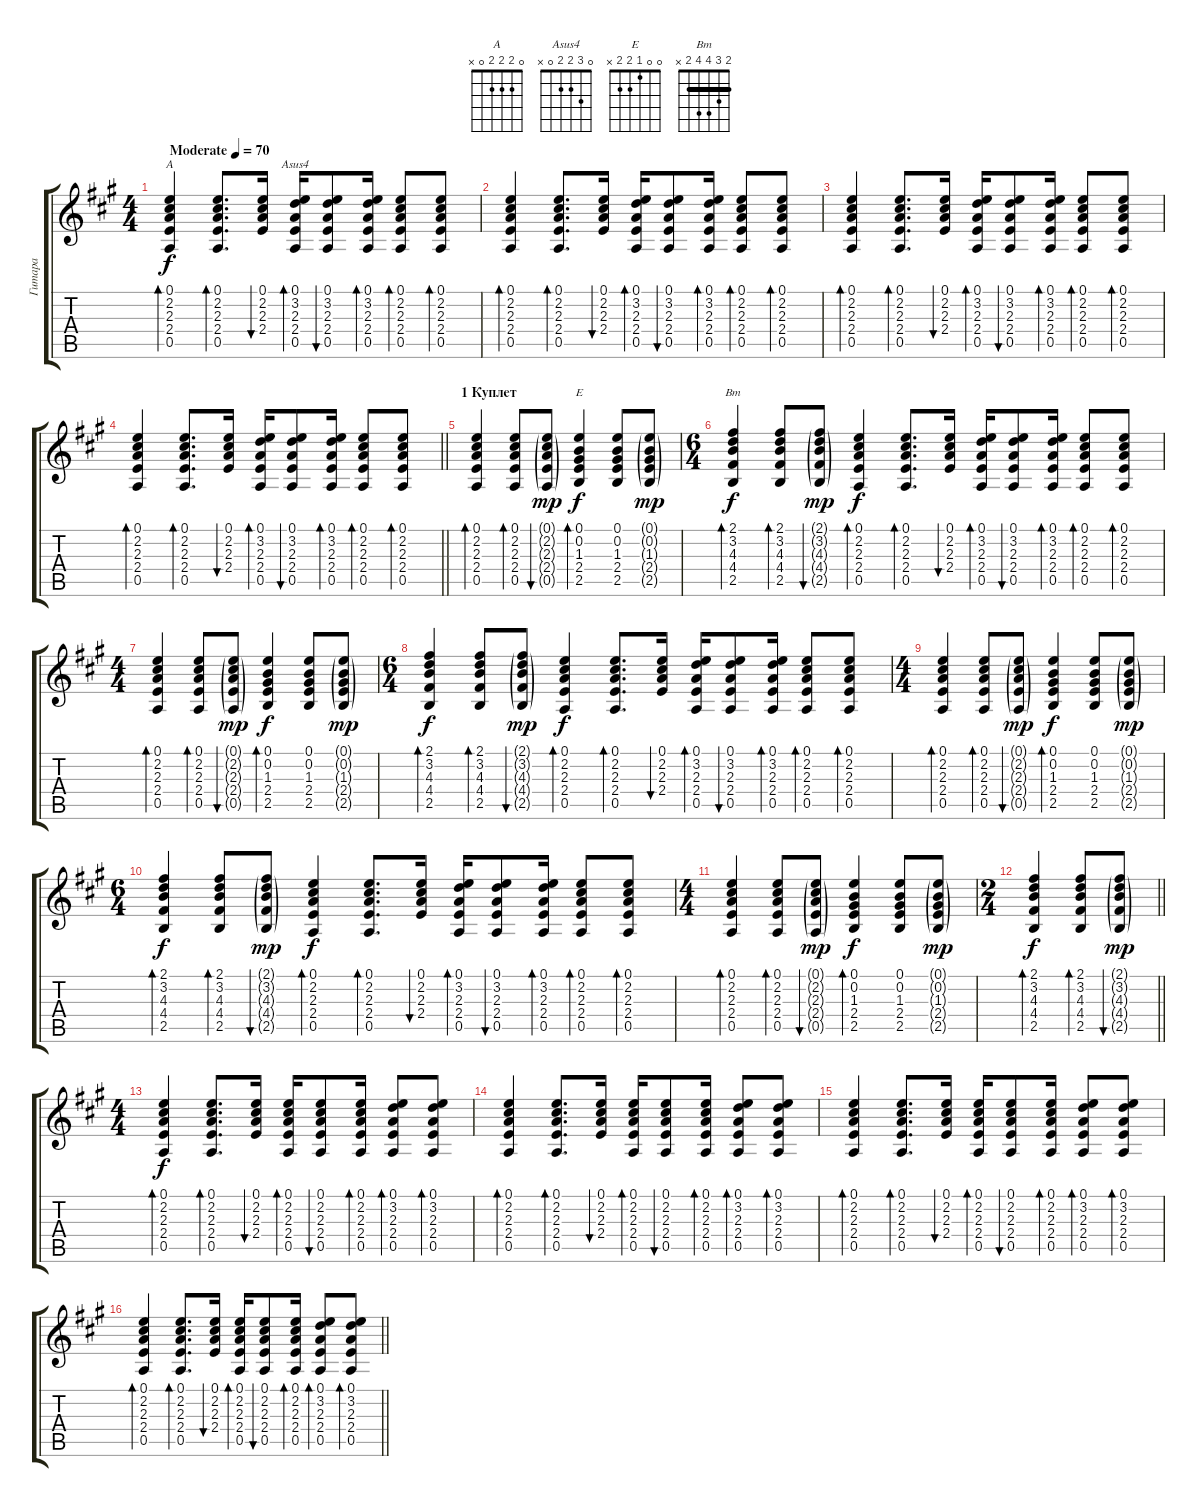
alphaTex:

\track ("Гитара" "Гитара") {instrument acousticguitarsteel}
\staff {score tabs}
\tuning (E4 B3 G3 D3 A2 E2) {hide}
\chord ("A" 0 2 2 2 0 x)
\chord ("Asus4" 0 3 2 2 0 x)
\chord ("E" 0 0 1 2 2 x)
\chord ("Bm" 2 3 4 4 2 x) {barre 2}
\ts (4 4)
\tempo (70 "Moderate")
\clef g2
\ks a
(0.1 2.2 2.3 2.4 0.5).4{bd 60 ch "A" dy f instrument acousticguitarsteel} (0.1 2.2 2.3 2.4 0.5).8{d bd 30} (0.1 2.2 2.3 2.4).16{bu 30} (0.1 3.2 2.3 2.4 0.5).16{bd 30 ch "Asus4"} (0.1 3.2 2.3 2.4 0.5).8{bu 30} (0.1 3.2 2.3 2.4 0.5).16{bd 30} (0.1 2.2 2.3 2.4 0.5).8{bd 30} (0.1 2.2 2.3 2.4 0.5).8{bd 30} |
(0.1 2.2 2.3 2.4 0.5).4{bd 60} (0.1 2.2 2.3 2.4 0.5).8{d bd 30} (0.1 2.2 2.3 2.4).16{bu 30} (0.1 3.2 2.3 2.4 0.5).16{bd 30} (0.1 3.2 2.3 2.4 0.5).8{bu 30} (0.1 3.2 2.3 2.4 0.5).16{bd 30} (0.1 2.2 2.3 2.4 0.5).8{bd 30} (0.1 2.2 2.3 2.4 0.5).8{bd 30} |
(0.1 2.2 2.3 2.4 0.5).4{bd 60} (0.1 2.2 2.3 2.4 0.5).8{d bd 30} (0.1 2.2 2.3 2.4).16{bu 30} (0.1 3.2 2.3 2.4 0.5).16{bd 30} (0.1 3.2 2.3 2.4 0.5).8{bu 30} (0.1 3.2 2.3 2.4 0.5).16{bd 30} (0.1 2.2 2.3 2.4 0.5).8{bd 30} (0.1 2.2 2.3 2.4 0.5).8{bd 30} |
\barLineRight lightlight
(0.1 2.2 2.3 2.4 0.5).4{bd 60} (0.1 2.2 2.3 2.4 0.5).8{d bd 30} (0.1 2.2 2.3 2.4).16{bu 30} (0.1 3.2 2.3 2.4 0.5).16{bd 30} (0.1 3.2 2.3 2.4 0.5).8{bu 30} (0.1 3.2 2.3 2.4 0.5).16{bd 30} (0.1 2.2 2.3 2.4 0.5).8{bd 30} (0.1 2.2 2.3 2.4 0.5).8{bd 30} |
\section ("" "1 Куплет")
(0.1 2.2 2.3 2.4 0.5).4{bd 60} (0.1 2.2 2.3 2.4 0.5).8{bd 60} (0.1{g} 2.2{g} 2.3{g} 2.4{g} 0.5{g}).8{bu 60 dy mp} (0.1 0.2 1.3 2.4 2.5).4{bd 60 ch "E" dy f} (0.1 0.2 1.3 2.4 2.5).8 (0.1{g} 0.2{g} 1.3{g} 2.4{g} 2.5{g}).8{dy mp} |
\ts (6 4)
(2.1 3.2 4.3 4.4 2.5).4{bd 60 ch "Bm" dy f} (2.1 3.2 4.3 4.4 2.5).8{bd 60} (2.1{g} 3.2{g} 4.3{g} 4.4{g} 2.5{g}).8{bu 60 dy mp} (0.1 2.2 2.3 2.4 0.5).4{bd 60 dy f} (0.1 2.2 2.3 2.4 0.5).8{d bd 30} (0.1 2.2 2.3 2.4).16{bu 30} (0.1 3.2 2.3 2.4 0.5).16{bd 30} (0.1 3.2 2.3 2.4 0.5).8{bu 30} (0.1 3.2 2.3 2.4 0.5).16{bd 30} (0.1 2.2 2.3 2.4 0.5).8{bd 30} (0.1 2.2 2.3 2.4 0.5).8{bd 30} |
\ts (4 4)
(0.1 2.2 2.3 2.4 0.5).4{bd 60} (0.1 2.2 2.3 2.4 0.5).8{bd 60} (0.1{g} 2.2{g} 2.3{g} 2.4{g} 0.5{g}).8{bu 60 dy mp} (0.1 0.2 1.3 2.4 2.5).4{bd 60 dy f} (0.1 0.2 1.3 2.4 2.5).8 (0.1{g} 0.2{g} 1.3{g} 2.4{g} 2.5{g}).8{dy mp} |
\ts (6 4)
(2.1 3.2 4.3 4.4 2.5).4{bd 60 dy f} (2.1 3.2 4.3 4.4 2.5).8{bd 60} (2.1{g} 3.2{g} 4.3{g} 4.4{g} 2.5{g}).8{bu 60 dy mp} (0.1 2.2 2.3 2.4 0.5).4{bd 60 dy f} (0.1 2.2 2.3 2.4 0.5).8{d bd 30} (0.1 2.2 2.3 2.4).16{bu 30} (0.1 3.2 2.3 2.4 0.5).16{bd 30} (0.1 3.2 2.3 2.4 0.5).8{bu 30} (0.1 3.2 2.3 2.4 0.5).16{bd 30} (0.1 2.2 2.3 2.4 0.5).8{bd 30} (0.1 2.2 2.3 2.4 0.5).8{bd 30} |
\ts (4 4)
(0.1 2.2 2.3 2.4 0.5).4{bd 60} (0.1 2.2 2.3 2.4 0.5).8{bd 60} (0.1{g} 2.2{g} 2.3{g} 2.4{g} 0.5{g}).8{bu 60 dy mp} (0.1 0.2 1.3 2.4 2.5).4{bd 60 dy f} (0.1 0.2 1.3 2.4 2.5).8 (0.1{g} 0.2{g} 1.3{g} 2.4{g} 2.5{g}).8{dy mp} |
\ts (6 4)
(2.1 3.2 4.3 4.4 2.5).4{bd 60 dy f} (2.1 3.2 4.3 4.4 2.5).8{bd 60} (2.1{g} 3.2{g} 4.3{g} 4.4{g} 2.5{g}).8{bu 60 dy mp} (0.1 2.2 2.3 2.4 0.5).4{bd 60 dy f} (0.1 2.2 2.3 2.4 0.5).8{d bd 30} (0.1 2.2 2.3 2.4).16{bu 30} (0.1 3.2 2.3 2.4 0.5).16{bd 30} (0.1 3.2 2.3 2.4 0.5).8{bu 30} (0.1 3.2 2.3 2.4 0.5).16{bd 30} (0.1 2.2 2.3 2.4 0.5).8{bd 30} (0.1 2.2 2.3 2.4 0.5).8{bd 30} |
\ts (4 4)
(0.1 2.2 2.3 2.4 0.5).4{bd 60} (0.1 2.2 2.3 2.4 0.5).8{bd 60} (0.1{g} 2.2{g} 2.3{g} 2.4{g} 0.5{g}).8{bu 60 dy mp} (0.1 0.2 1.3 2.4 2.5).4{bd 60 dy f} (0.1 0.2 1.3 2.4 2.5).8 (0.1{g} 0.2{g} 1.3{g} 2.4{g} 2.5{g}).8{dy mp} |
\ts (2 4)
\barLineRight lightlight
(2.1 3.2 4.3 4.4 2.5).4{bd 60 dy f} (2.1 3.2 4.3 4.4 2.5).8{bd 60} (2.1{g} 3.2{g} 4.3{g} 4.4{g} 2.5{g}).8{bu 60 dy mp} |
\ts (4 4)
\section ("" "")
(0.1 2.2 2.3 2.4 0.5).4{bd 60 dy f} (0.1 2.2 2.3 2.4 0.5).8{d bd 30} (0.1 2.2 2.3 2.4).16{bu 30} (0.1 2.2 2.3 2.4 0.5).16{bd 30} (0.1 2.2 2.3 2.4 0.5).8{bu 30} (0.1 2.2 2.3 2.4 0.5).16{bd 30} (0.1 3.2 2.3 2.4 0.5).8{bd 30} (0.1 3.2 2.3 2.4 0.5).8{bd 30} |
(0.1 2.2 2.3 2.4 0.5).4{bd 60} (0.1 2.2 2.3 2.4 0.5).8{d bd 30} (0.1 2.2 2.3 2.4).16{bu 30} (0.1 2.2 2.3 2.4 0.5).16{bd 30} (0.1 2.2 2.3 2.4 0.5).8{bu 30} (0.1 2.2 2.3 2.4 0.5).16{bd 30} (0.1 3.2 2.3 2.4 0.5).8{bd 30} (0.1 3.2 2.3 2.4 0.5).8{bd 30} |
(0.1 2.2 2.3 2.4 0.5).4{bd 60} (0.1 2.2 2.3 2.4 0.5).8{d bd 30} (0.1 2.2 2.3 2.4).16{bu 30} (0.1 2.2 2.3 2.4 0.5).16{bd 30} (0.1 2.2 2.3 2.4 0.5).8{bu 30} (0.1 2.2 2.3 2.4 0.5).16{bd 30} (0.1 3.2 2.3 2.4 0.5).8{bd 30} (0.1 3.2 2.3 2.4 0.5).8{bd 30} |
\barLineRight lightlight
(0.1 2.2 2.3 2.4 0.5).4{bd 60} (0.1 2.2 2.3 2.4 0.5).8{d bd 30} (0.1 2.2 2.3 2.4).16{bu 30} (0.1 2.2 2.3 2.4 0.5).16{bd 30} (0.1 2.2 2.3 2.4 0.5).8{bu 30} (0.1 2.2 2.3 2.4 0.5).16{bd 30} (0.1 3.2 2.3 2.4 0.5).8{bd 30} (0.1 3.2 2.3 2.4 0.5).8{bd 30}
